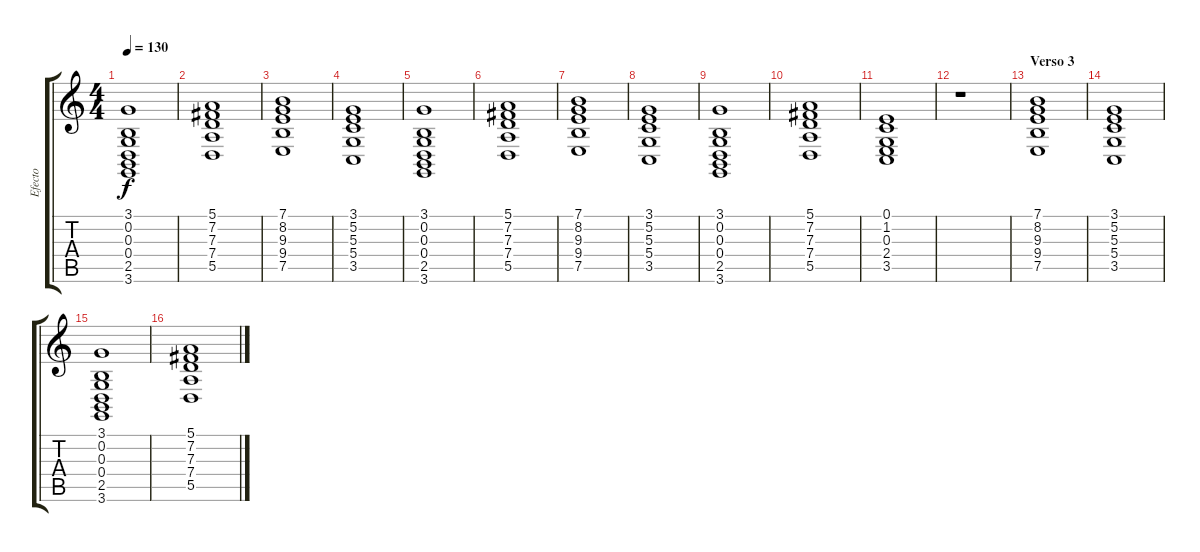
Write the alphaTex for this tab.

\track ("Efecto" "Efecto") {instrument fx6goblins}
\staff {score tabs}
\tuning (E4 B3 G3 D3 A2 E2) {hide}
\ts (4 4)
\tempo 130
\clef g2
\ks c
(3.1 0.2 0.3 0.4 2.5 3.6).1{dy f} |
(5.1 7.2 7.3 7.4 5.5).1{instrument fx6goblins} |
(7.1 8.2 9.3 9.4 7.5).1{instrument fx6goblins} |
(3.1 5.2 5.3 5.4 3.5).1 |
(3.1 0.2 0.3 0.4 2.5 3.6).1 |
(5.1 7.2 7.3 7.4 5.5).1{instrument fx6goblins} |
(7.1 8.2 9.3 9.4 7.5).1{instrument fx6goblins} |
(3.1 5.2 5.3 5.4 3.5).1 |
(3.1 0.2 0.3 0.4 2.5 3.6).1 |
(5.1 7.2 7.3 7.4 5.5).1{instrument fx6goblins} |
\section ("" "")
(0.1 1.2 0.3 2.4 3.5).1 |
r.1 |
\section ("" "Verso 3")
(7.1 8.2 9.3 9.4 7.5).1{instrument fx6goblins} |
(3.1 5.2 5.3 5.4 3.5).1 |
(3.1 0.2 0.3 0.4 2.5 3.6).1 |
(5.1 7.2 7.3 7.4 5.5).1{instrument fx6goblins}
